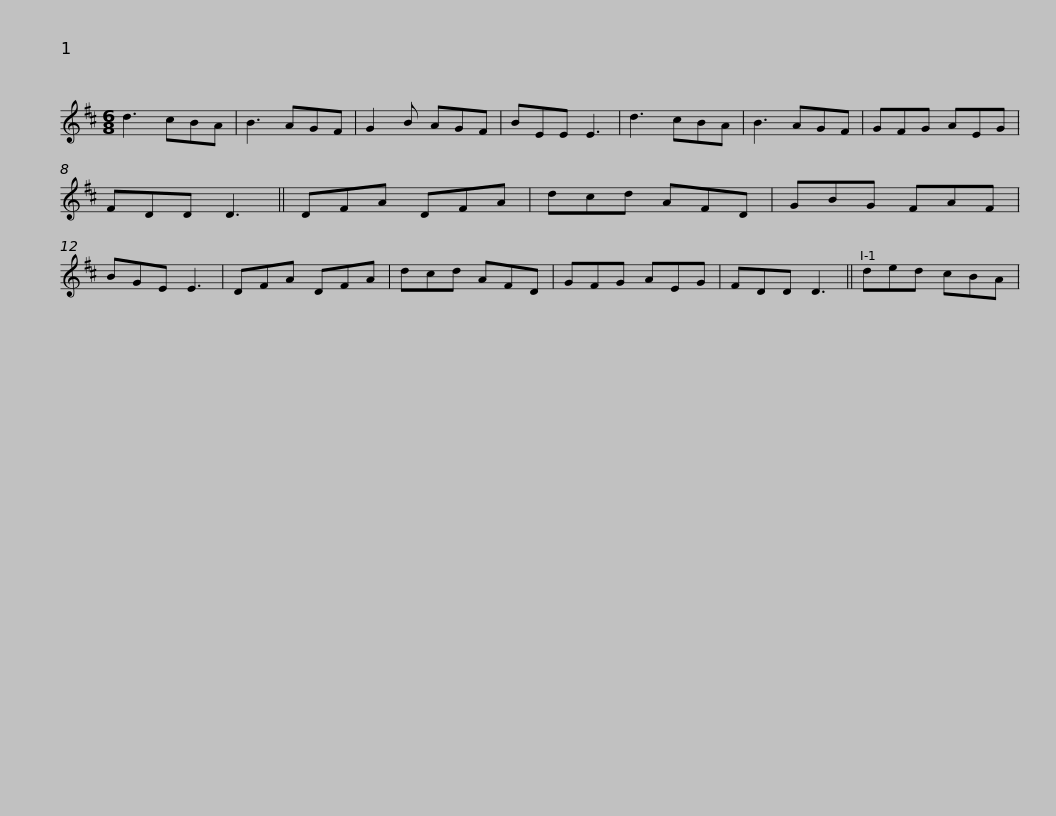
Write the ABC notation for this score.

X:1
L:1/8
M:6/8
I:linebreak $
K:D
V:1 treble
V:1
 d3 cBA | B3 AGF | G2 B AGF | BEE E3 | d3 cBA | %5
 B3 AGF | GFG AEG | FDD D3 ||$ DFA DFA | dcd AFD | %10
 GBG FAF | BGE E3 | DFA DFA | dcd AFD | GFG AEG | %15
 FDD D3 ||$ ded cBA | %17
